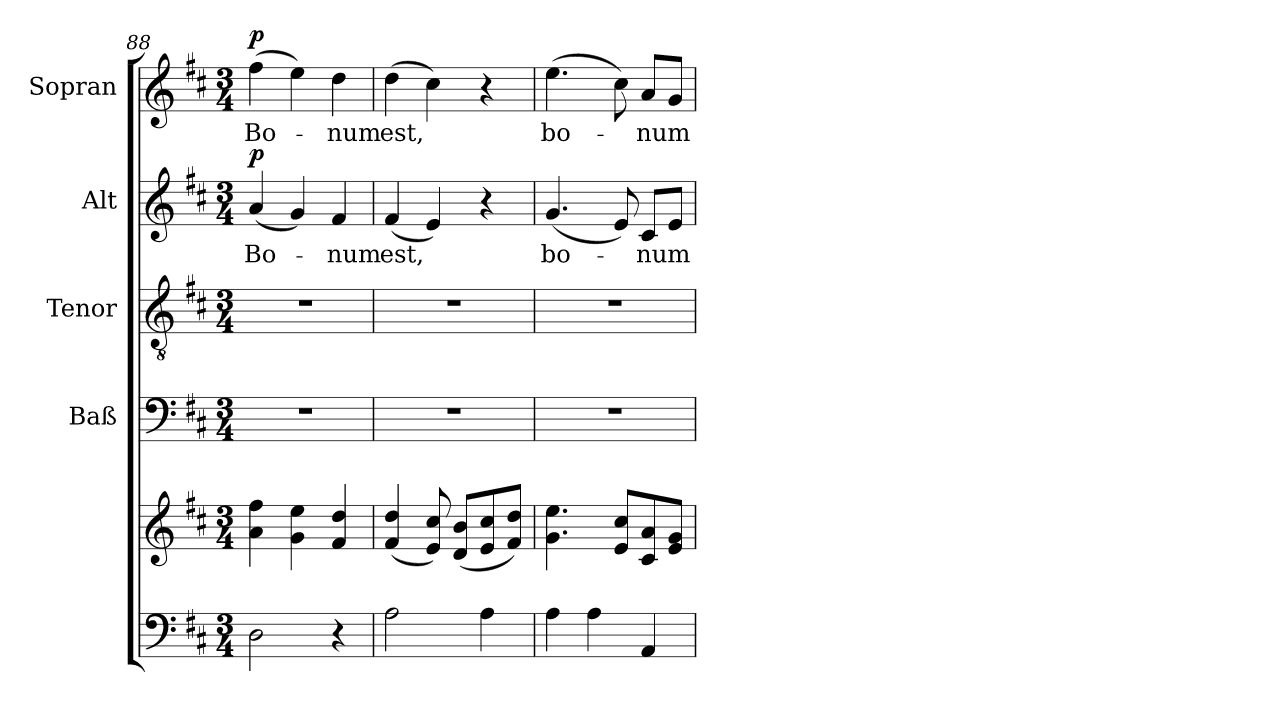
**kern	**kern	**kern	**kern	**kern	**text	**dynam	**kern	**text	**dynam
*part5	*part5	*part4	*part3	*part2	*part2	*part2	*part1	*part1	*part1
*staff6	*staff5	*staff4	*staff3	*staff2	*staff2	*staff2	*staff1	*staff1	*staff1
*	*	*I"Baß	*I"Tenor	*I"Alt	*	*	*I"Sopran	*	*
*clefF4	*clefG2	*clefF4	*clefGv2	*clefG2	*	*	*clefG2	*	*
*k[f#c#]	*k[f#c#]	*k[f#c#]	*k[f#c#]	*k[f#c#]	*	*	*k[f#c#]	*	*
*D:	*D:	*D:	*D:	*D:	*	*	*D:	*	*
*M3/4	*M3/4	*M3/4	*M3/4	*M3/4	*	*	*M3/4	*	*
=88	=88	=88	=88	=88	=88	=88	=88	=88	=88
!	!	!	!	!	!LO:LY:b	!LO:DY:a	!	!LO:LY:b	!LO:DY:a
2D\	4a\ 4ff#\	2.r	2.r	(<4a/	Bo-	p	(>4ff#\	Bo-	p
.	4g\ 4ee\	.	.	4g/)	.	.	4ee\)	.	.
!	!	!	!	!	!LO:LY:b	!	!	!LO:LY:b	!
4r	4f#/ 4dd/	.	.	4f#/	-num	.	4dd\	-num	.
=89	=89	=89	=89	=89	=89	=89	=89	=89	=89
!	!	!	!	!	!LO:LY:b	!	!	!LO:LY:b	!
2A\	(<4f#/ 4dd/	2.r	2.r	(<4f#/	est,	.	(>4dd\	est,	.
.	8e/ 8cc#/)	.	.	4e/)	.	.	4cc#\)	.	.
.	(<8d/ 8b/L	.	.	.	.	.	.	.	.
4A\	8e/ 8cc#/	.	.	4r	.	.	4r	.	.
.	8f#/ 8dd/J)	.	.	.	.	.	.	.	.
!!LO:LB:g=z
=90	=90	=90	=90	=90	=90	=90	=90	=90	=90
!	!	!	!	!	!LO:LY:b	!	!	!LO:LY:b	!
4A\	4.g\ 4.ee\	2.r	2.r	(<4.g/	bo-	.	(>4.ee\	bo-	.
4A\	.	.	.	.	.	.	.	.	.
.	8e/ 8cc#/L	.	.	8e/)	.	.	8cc#\)	.	.
!	!	!	!	!	!LO:LY:b	!	!	!LO:LY:b	!
4AA/	8c#/ 8a/	.	.	8c#/L	-num	.	8a/L	-num	.
.	8e/ 8g/J	.	.	8e/J	.	.	8g/J	.	.
=	=	=	=	=	=	=	=	=	=
*-	*-	*-	*-	*-	*-	*-	*-	*-	*-
